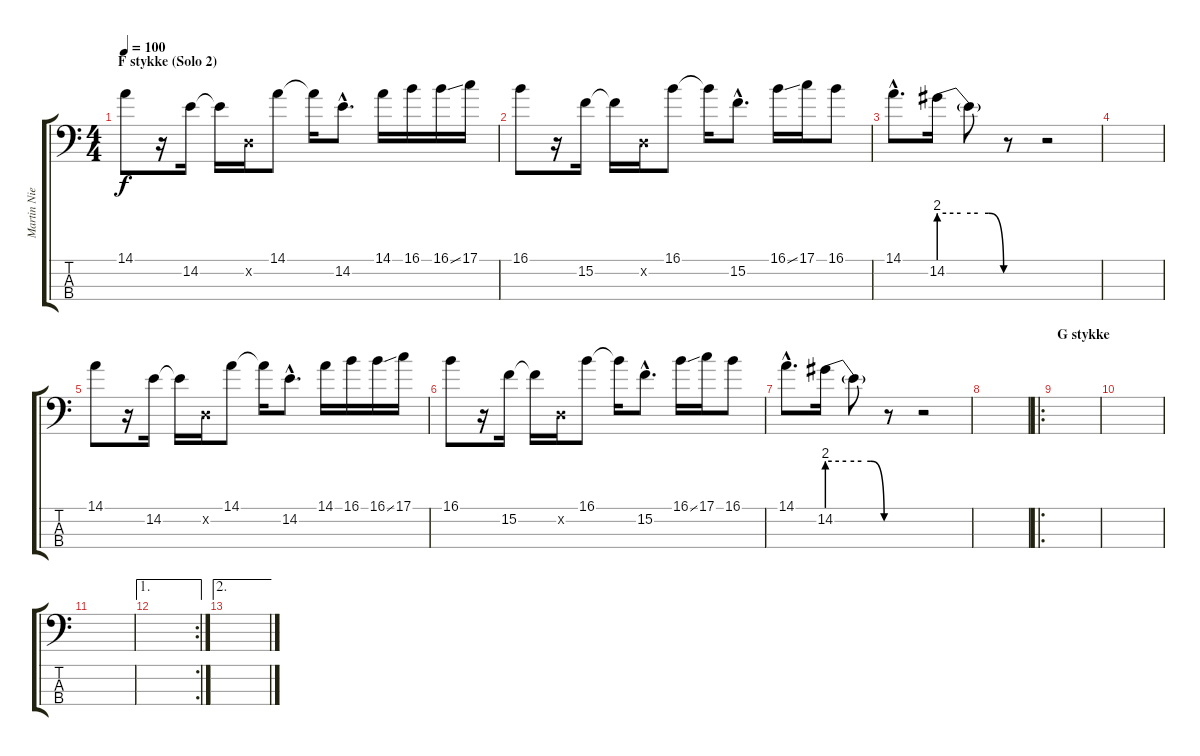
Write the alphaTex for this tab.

\track ("Martin Nielsen (Bass 2)" "Martin Nie") {instrument electricbasspick}
\staff {score tabs}
\tuning (G2 D2 A1 E1) {hide}
\ts (4 4)
\section ("" "F stykke (Solo 2)")
\tempo 100
\clef f4
\ks c
14.1.8{dy f} r.16 14.2.16 14.2{t}.16 0.2{x}.16 14.1.8 14.1{t}.16 14.2{hac}.8{d} 14.1.16 16.1.16 16.1{ss}.16 17.1.16 |
16.1.8 r.16 15.2.16 15.2{t}.16 0.2{x}.16 16.1.8 16.1{t}.16 15.2{hac}.8{d} 16.1{ss}.16 17.1.16 16.1.8 |
14.1{hac}.8{d} 14.2{be (custom 0 8 20 8 36 8 46 8 60 0)}.16 14.2{t}.8 r.8 r.2 |
|
14.1.8 r.16 14.2.16 14.2{t}.16 0.2{x}.16 14.1.8 14.1{t}.16 14.2{hac}.8{d} 14.1.16 16.1.16 16.1{ss}.16 17.1.16 |
16.1.8 r.16 15.2.16 15.2{t}.16 0.2{x}.16 16.1.8 16.1{t}.16 15.2{hac}.8{d} 16.1{ss}.16 17.1.16 16.1.8 |
14.1{hac}.8{d} 14.2{be (custom 0 8 20 8 36 8 46 8 60 0)}.16 14.2{t}.8 r.8 r.2 |
|
\ro
\section ("" "G stykke")
|
|
|
\ae 1
\rc 2
|
\ae 2
